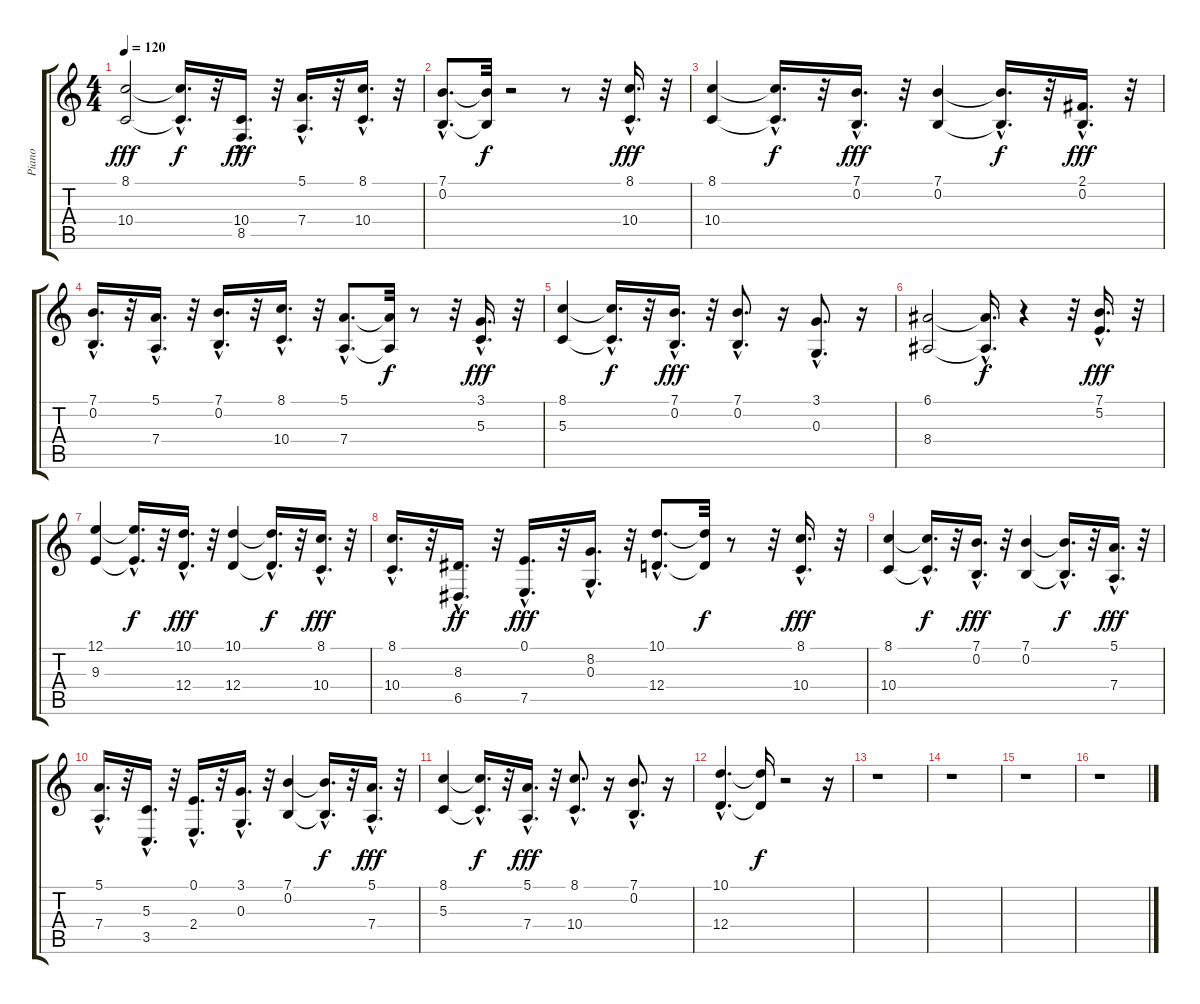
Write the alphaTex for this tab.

\track ("Piano" "Piano") {instrument acousticgrandpiano}
\staff {score tabs}
\tuning (E4 B3 G3 D3 A2 E2) {hide}
\ts (4 4)
\tempo 120
\clef g2
\ks c
(8.1 10.4).2{dy fff} (8.1{hac t} 10.4{hac t}).16{d dy f} r.32 (10.4{hac} 8.5{hac}).16{d dy fff} r.32 (5.1{hac} 7.4{hac}).16{d} r.32 (8.1{hac} 10.4{hac}).16{d} r.32 |
(7.1{hac} 0.2{hac}).8{d} (7.1{t} 0.2{t}).32{dy f} r.2 r.8 r.32 (8.1{hac} 10.4{hac}).16{d dy fff} r.32 |
(8.1 10.4).4 (8.1{hac t} 10.4{hac t}).16{d dy f} r.32 (7.1{hac} 0.2{hac}).16{d dy fff} r.32 (7.1 0.2).4 (7.1{hac t} 0.2{hac t}).16{d dy f} r.32 (2.1{hac} 0.2{hac}).16{d dy fff} r.32 |
(7.1{hac} 0.2{hac}).16{d} r.32 (5.1{hac} 7.4{hac}).16{d} r.32 (7.1{hac} 0.2{hac}).16{d} r.32 (8.1{hac} 10.4{hac}).16{d} r.32 (5.1{hac} 7.4{hac}).8{d} (5.1{t} 7.4{t}).32{dy f} r.8 r.32 (3.1{hac} 5.3{hac}).16{d dy fff} r.32 |
(8.1 5.3).4 (8.1{hac t} 5.3{hac t}).16{d dy f} r.32 (7.1{hac} 0.2{hac}).16{d dy fff} r.32 (7.1{hac} 0.2{hac}).8{d} r.16 (3.1{hac} 0.3{hac}).8{d} r.16 |
(6.1 8.4).2 (6.1{hac t} 8.4{hac t}).16{d dy f} r.4 r.32 (7.1{hac} 5.2{hac}).16{d dy fff} r.32 |
(12.1 9.3).4 (12.1{hac t} 9.3{hac t}).16{d dy f} r.32 (10.1{hac} 12.4{hac}).16{d dy fff} r.32 (10.1 12.4).4 (10.1{hac t} 12.4{hac t}).16{d dy f} r.32 (8.1{hac} 10.4{hac}).16{d dy fff} r.32 |
(8.1{hac} 10.4{hac}).16{d} r.32 (8.3{hac} 6.5{hac}).16{d dy ff} r.32 (0.1{hac} 7.5{hac}).16{d dy fff} r.32 (8.2{hac} 0.3{hac}).16{d} r.32 (10.1{hac} 12.4{hac}).8{d} (10.1{t} 12.4{t}).32{dy f} r.8 r.32 (8.1{hac} 10.4{hac}).16{d dy fff} r.32 |
(8.1 10.4).4 (8.1{hac t} 10.4{hac t}).16{d dy f} r.32 (7.1{hac} 0.2{hac}).16{d dy fff} r.32 (7.1 0.2).4 (7.1{hac t} 0.2{hac t}).16{d dy f} r.32 (5.1{hac} 7.4{hac}).16{d dy fff} r.32 |
(5.1{hac} 7.4{hac}).16{d} r.32 (5.3{hac} 3.5{hac}).16{d} r.32 (0.1{hac} 2.4{hac}).16{d} r.32 (3.1{hac} 0.3{hac}).16{d} r.32 (7.1 0.2).4 (7.1{hac t} 0.2{hac t}).16{d dy f} r.32 (5.1{hac} 7.4{hac}).16{d dy fff} r.32 |
(8.1 5.3).4 (8.1{hac t} 5.3{hac t}).16{d dy f} r.32 (5.1{hac} 7.4{hac}).16{d dy fff} r.32 (8.1{hac} 10.4{hac}).8{d} r.16 (7.1{hac} 0.2{hac}).8{d} r.16 |
(10.1{hac} 12.4{hac}).4{d} (10.1{t} 12.4{t}).16{dy f} r.2 r.16 |
r.1 |
r.1 |
r.1 |
r.1
